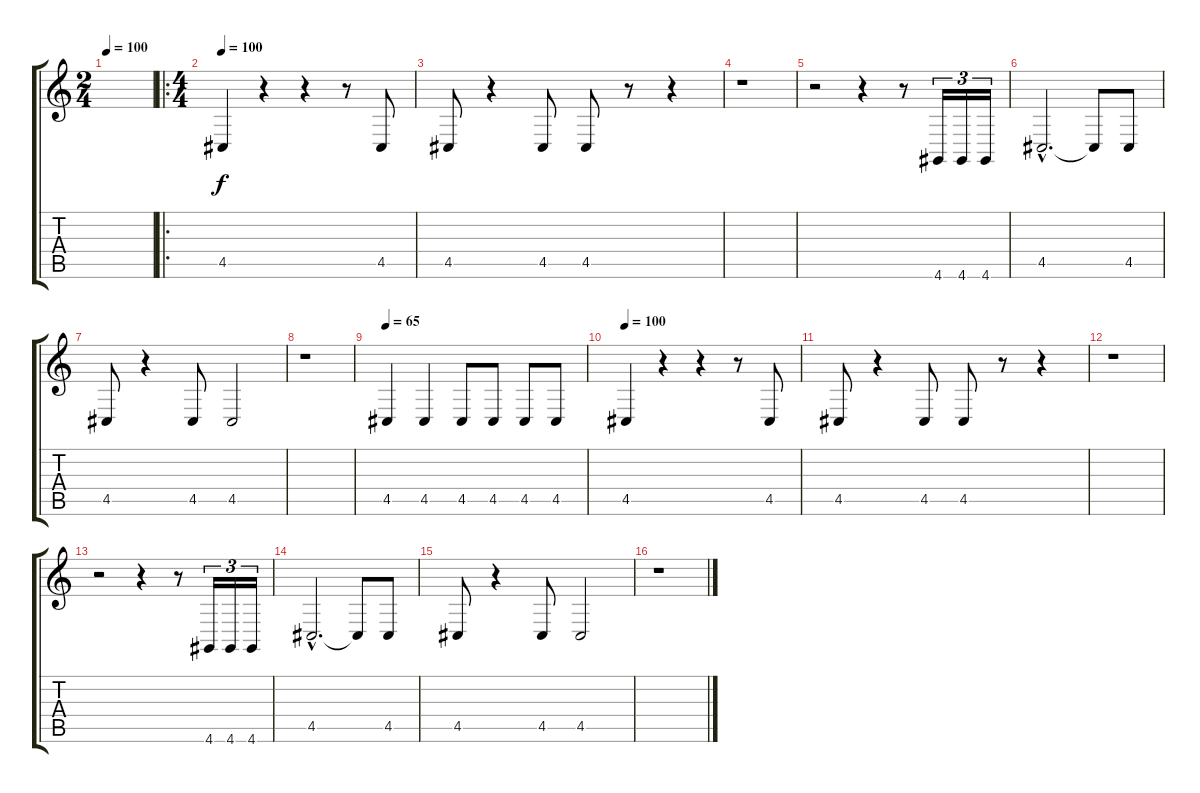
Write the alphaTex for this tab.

\track "" {instrument timpani}
\staff {score tabs}
\tuning (E4 B3 G3 D3 A2 E2) {hide}
\ts (2 4)
\tempo 100
\clef g2
\ks c
|
\ro
\ts (4 4)
\tempo 100
4.5.4 r.4 r.4 r.8 4.5.8 |
4.5.8 r.4 4.5.8 4.5.8 r.8 r.4 |
r.1 |
r.2 r.4 r.8 4.6.16{tu (3 2)} 4.6.16{tu (3 2)} 4.6.16{tu (3 2)} |
4.5{hac}.2{d} 4.5{t}.8 4.5.8 |
4.5.8 r.4 4.5.8 4.5.2 |
r.1 |
\tempo 65
4.5.4 4.5.4 4.5.8 4.5.8 4.5.8 4.5.8 |
\tempo 100
4.5.4 r.4 r.4 r.8 4.5.8 |
4.5.8 r.4 4.5.8 4.5.8 r.8 r.4 |
r.1 |
r.2 r.4 r.8 4.6.16{tu (3 2)} 4.6.16{tu (3 2)} 4.6.16{tu (3 2)} |
4.5{hac}.2{d} 4.5{t}.8 4.5.8 |
4.5.8 r.4 4.5.8 4.5.2 |
r.1
